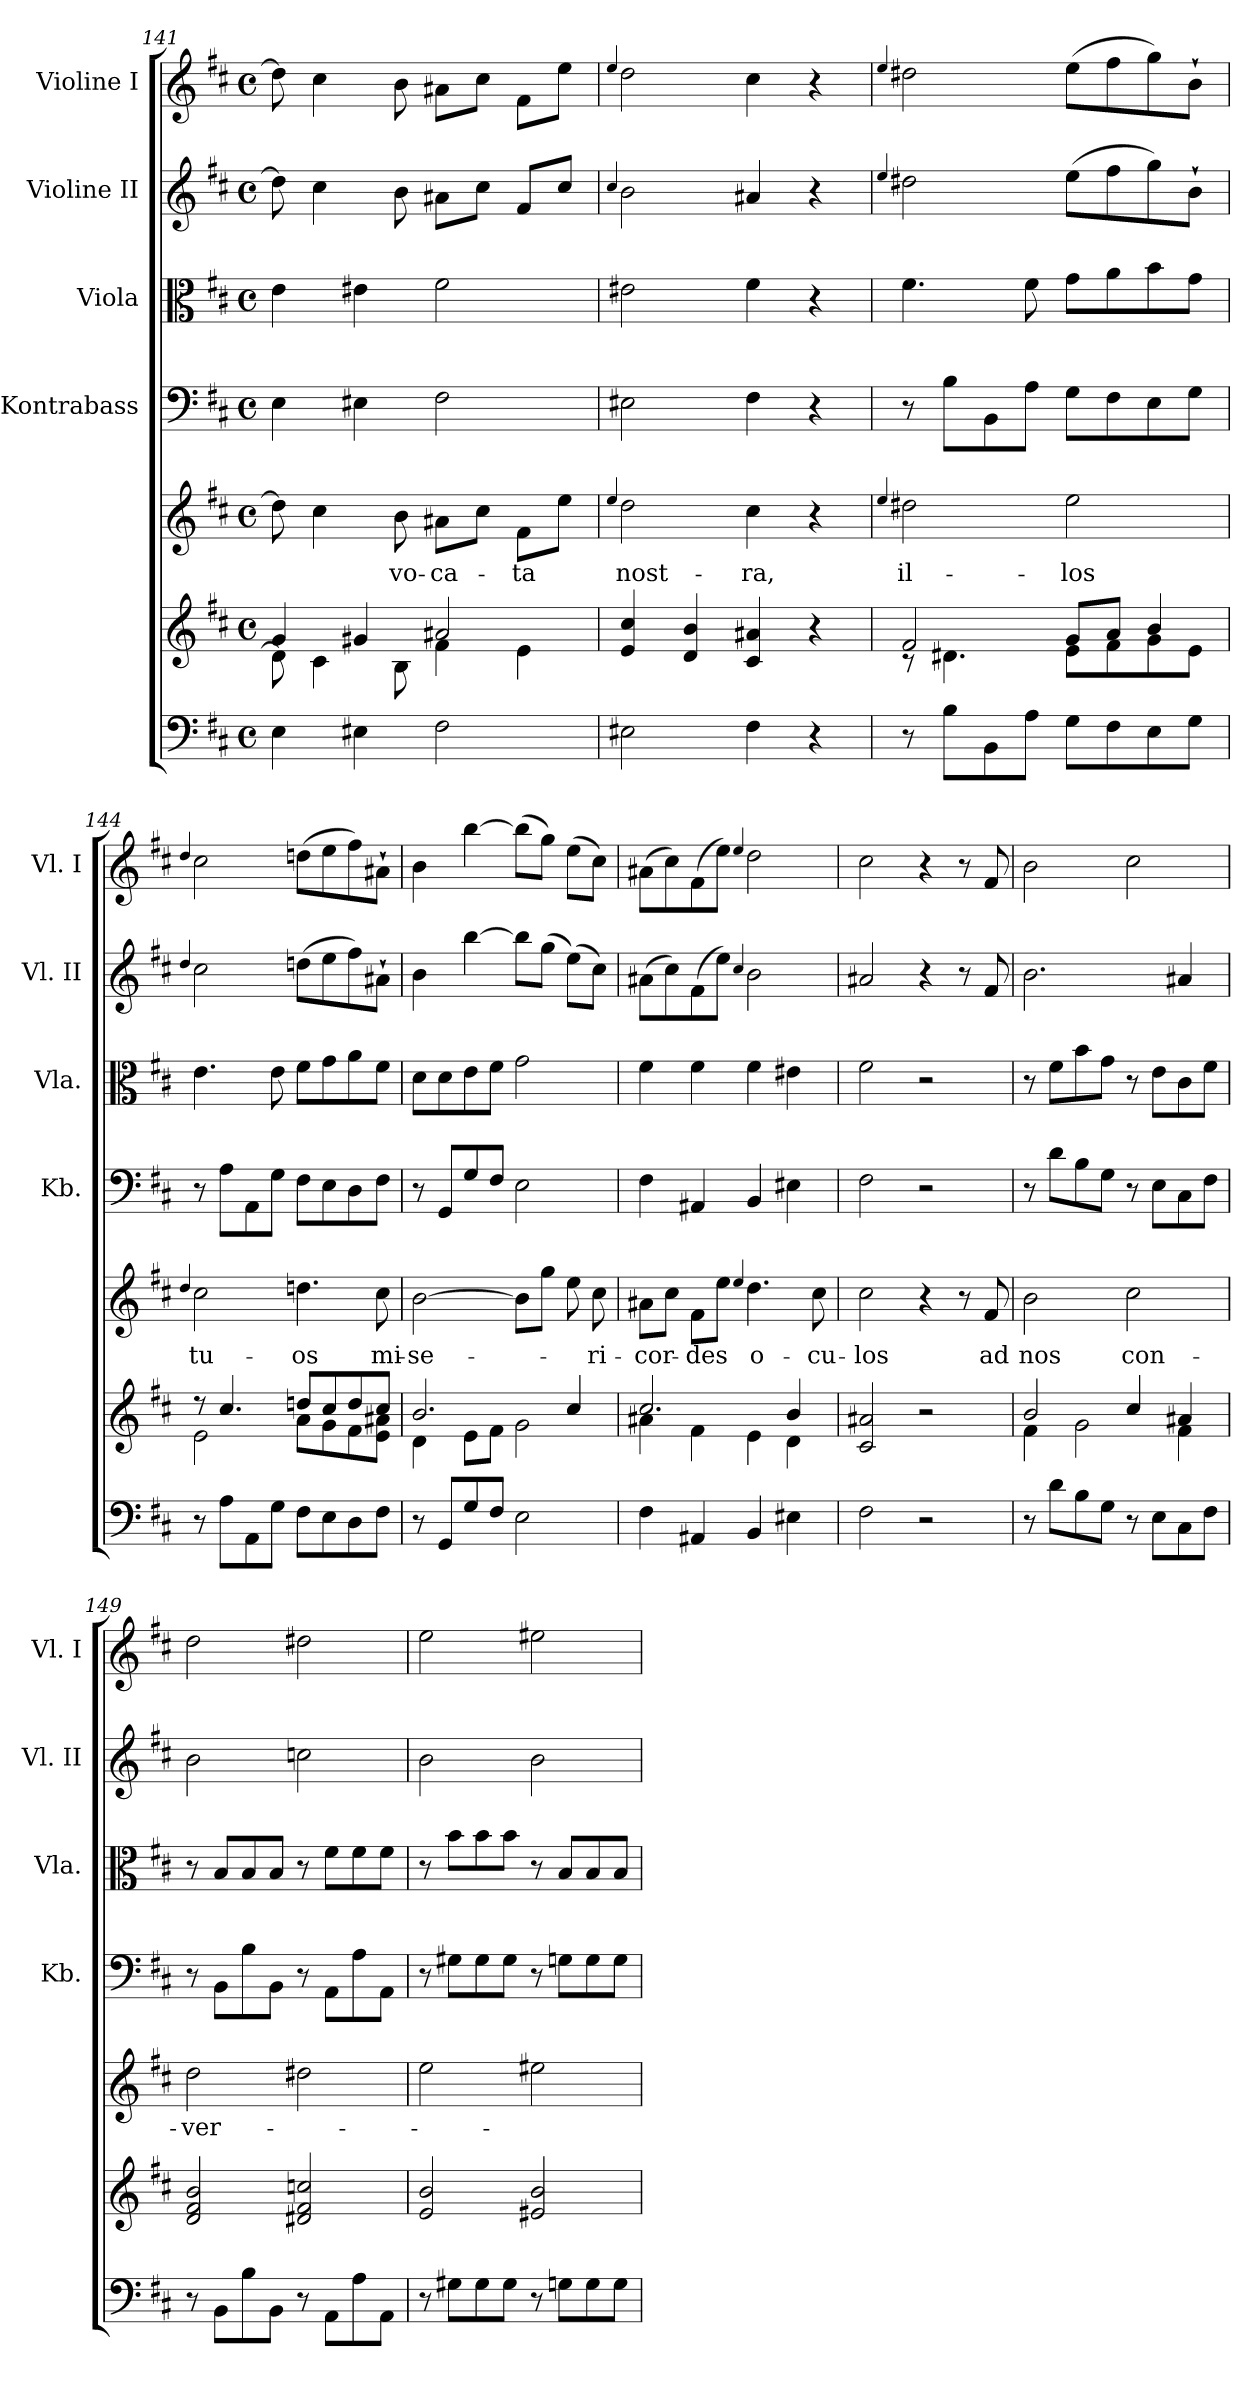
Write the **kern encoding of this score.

**kern	**kern	**kern	**text	**kern	**kern	**kern	**kern
*part6	*part6	*part5	*part5	*part4	*part3	*part2	*part1
*staff7	*staff6	*staff5	*staff5	*staff4	*staff3	*staff2	*staff1
*	*	*	*	*I"Kontrabass	*I"Viola	*I"Violine II	*I"Violine I
*	*	*	*	*I'Kb.	*I'Vla.	*I'Vl. II	*I'Vl. I
*clefF4	*clefG2	*clefG2	*	*clefF4	*clefC3	*clefG2	*clefG2
*	*	*	*	*ITrd7c12	*	*	*
*k[f#c#]	*k[f#c#]	*k[f#c#]	*	*k[f#c#]	*k[f#c#]	*k[f#c#]	*k[f#c#]
*D:	*D:	*D:	*	*D:	*D:	*D:	*D:
*M4/4	*M4/4	*M4/4	*	*M4/4	*M4/4	*M4/4	*M4/4
*met(c)	*met(c)	*met(c)	*	*met(c)	*met(c)	*met(c)	*met(c)
=141	=141	=141	=141	=141	=141	=141	=141
*	*^	*	*	*	*	*	*
4E\	4g/	8d\]	8dd\]	.	4EE\	4e\	8dd\]	8dd\]
.	.	4c#\	4cc#\	.	.	.	4cc#\	4cc#\
4E#X\	4g#X/	.	.	.	4EE#X\	4e#X\	.	.
!	!	!	!	!LO:LY:b	!	!	!	!
.	.	8B\	8b\	-vo-	.	.	8b\	8b\
!	!	!	!	!LO:LY:b	!	!	!	!
2F#\	2a#X/	4f#\	8a#X\L	-ca-	2FF#\	2f#\	8a#X\L	8a#X\L
.	.	.	8cc#\J	.	.	.	8cc#\J	8cc#\J
!	!	!	!	!LO:LY:b	!	!	!	!
.	.	4e\	8f#\L	-ta	.	.	8f#/L	8f#\L
.	.	.	8ee\J	.	.	.	8cc#/J	8ee\J
*	*v	*v	*	*	*	*	*	*
=142	=142	=142	=142	=142	=142	=142	=142
.	.	4qqee/	.	.	.	4qqcc#/	4qqee/
!	!	!	!LO:LY:b	!	!	!	!
2E#X\	4e/ 4cc#/	2dd\	nost-	2EE#X\	2e#X\	2b\	2dd\
.	4d/ 4b/	.	.	.	.	.	.
!	!	!	!LO:LY:b	!	!	!	!
4F#\	4c#/ 4a#X/	4cc#\	-ra,	4FF#\	4f#\	4a#X/	4cc#\
4r	4r	4r	.	4r	4r	4r	4r
=143	=143	=143	=143	=143	=143	=143	=143
.	.	4qqee/	.	.	.	4qqee/	4qqee/
*	*^	*	*	*	*	*	*
!	!	!	!	!LO:LY:b	!	!	!	!
8r	2f#/	8rB	2dd#X\	il-	8r	4.f#\	2dd#X\	2dd#X\
8B\L	.	4.d#X\	.	.	8BB\L	.	.	.
8BB\	.	.	.	.	8BBB\	.	.	.
8A\J	.	.	.	.	8AA\J	8f#\	.	.
!	!	!	!	!LO:LY:b	!	!	!	!
8G\L	8g/L	8e\L	2ee\	-los	8GG\L	8g\L	(>8ee\L	(>8ee\L
8F#\	8a/J	8f#\	.	.	8FF#\	8a\	8ff#\	8ff#\
8E\	4b/	8g\	.	.	8EE\	8b\	8gg\)	8gg\)
8G\J	.	8e\J	.	.	8GG\J	8g\J	8b`>\J	8b`>\J
=144	=144	=144	=144	=144	=144	=144	=144	=144
.	.	.	4qqdd/	.	.	.	4qqdd/	4qqdd/
!	!	!	!	!LO:LY:b	!	!	!	!
8r	8rdd	2e\	2cc#\	tu-	8r	4.e\	2cc#\	2cc#\
8A\L	4.cc#/	.	.	.	8AA\L	.	.	.
8AA\	.	.	.	.	8AAA\	.	.	.
8G\J	.	.	.	.	8GG\J	8e\	.	.
!	!	!	!	!LO:LY:b	!	!	!	!
8F#\L	8ddn/L	8a\L	4.ddn\	-os	8FF#\L	8f#\L	(>8ddn\L	(>8ddn\L
8E\	8cc#/	8g\	.	.	8EE\	8g\	8ee\	8ee\
8D\	8dd/	8f#\	.	.	8DD\	8a\	8ff#\)	8ff#\)
!	!	!	!	!LO:LY:b	!	!	!	!
8F#\J	8cc#/J	8e\ 8a#X\J	8cc#\	mi-	8FF#\J	8f#\J	8a#X`>\J	8a#X`>\J
!!LO:LB:g=z
=145	=145	=145	=145	=145	=145	=145	=145	=145
!	!	!	!	!LO:LY:b	!	!	!	!
8r	2.b/	4d\	[2b\	-se-	8r	8d\L	4b\	4b\
8GG/L	.	.	.	.	8GGG/L	8d\	.	.
8G/	.	8e\L	.	.	8GG/	8e\	[4bb\	[4bb\
8F#/J	.	8f#\J	.	.	8FF#/J	8f#\J	.	.
2E\	.	2g\	8b\L]	.	2EE\	2g\	8bb\L]	(>8bb\L]
.	.	.	8gg\J	.	.	.	(>8gg\J	8gg\J)
.	4cc#/	.	8ee\	.	.	.	(>8ee\L)	(>8ee\L
!	!	!	!	!LO:LY:b	!	!	!	!
.	.	.	8cc#\	-ri-	.	.	8cc#\J)	8cc#\J)
=146	=146	=146	=146	=146	=146	=146	=146	=146
!	!	!	!	!LO:LY:b	!	!	!	!
4F#\	2.cc#/	4a#X\	8a#X\L	-cor-	4FF#\	4f#\	(>8a#X\L	(>8a#X\L
.	.	.	8cc#\J	.	.	.	8cc#\)	8cc#\)
!	!	!	!	!LO:LY:b	!	!	!	!
4AA#X/	.	4f#\	8f#\L	-des	4AAA#X/	4f#\	(>8f#\	(>8f#\
.	.	.	8ee\J	.	.	.	8ee\J)	8ee\J)
.	.	.	4qqee/	.	.	.	4qqcc#/	4qqee/
!	!	!	!	!LO:LY:b	!	!	!	!
4BB/	.	4e\	4.dd\	o-	4BBB/	4f#\	2b\	2dd\
4E#X\	4b/	4d\	.	.	4EE#X\	4e#X\	.	.
!	!	!	!	!LO:LY:b	!	!	!	!
.	.	.	8cc#\	-cu-	.	.	.	.
*	*v	*v	*	*	*	*	*	*
=147	=147	=147	=147	=147	=147	=147	=147
!	!	!	!LO:LY:b	!	!	!	!
2F#\	2c#/ 2a#X/	2cc#\	-los	2FF#\	2f#\	2a#X/	2cc#\
2r	2r	4r	.	2r	2r	4r	4r
.	.	8r	.	.	.	8r	8r
!	!	!	!LO:LY:b	!	!	!	!
.	.	8f#/	ad	.	.	8f#/	8f#/
=148	=148	=148	=148	=148	=148	=148	=148
*	*^	*	*	*	*	*	*
!	!	!	!	!LO:LY:b	!	!	!	!
8r	2b/	4f#\	2b\	nos	8r	8r	2.b\	2b\
8d\L	.	.	.	.	8D\L	8f#\L	.	.
8B\	.	2g\	.	.	8BB\	8b\	.	.
8G\J	.	.	.	.	8GG\J	8g\J	.	.
!	!	!	!	!LO:LY:b	!	!	!	!
8r	4cc#/	.	2cc#\	con-	8r	8r	.	2cc#\
8E\L	.	.	.	.	8EE\L	8e\L	.	.
8C#\	4a#X/	4f#\	.	.	8CC#\	8c#\	4a#X/	.
8F#\J	.	.	.	.	8FF#\J	8f#\J	.	.
*	*v	*v	*	*	*	*	*	*
=149	=149	=149	=149	=149	=149	=149	=149
!	!	!	!LO:LY:b	!	!	!	!
8r	2d/ 2f#/ 2b/	2dd\	-ver-	8r	8r	2b\	2dd\
8BB\L	.	.	.	8BBB\L	8B/L	.	.
8B\	.	.	.	8BB\	8B/	.	.
8BB\J	.	.	.	8BBB\J	8B/J	.	.
8r	2d#X/ 2f#/ 2ccn/	2dd#X\	.	8r	8r	2ccn\	2dd#X\
8AA\L	.	.	.	8AAA\L	8f#\L	.	.
8A\	.	.	.	8AA\	8f#\	.	.
8AA\J	.	.	.	8AAA\J	8f#\J	.	.
!!LO:PB:g=z
=150	=150	=150	=150	=150	=150	=150	=150
8r	2e/ 2b/	2ee\	.	8r	8r	2b\	2ee\
8G#X\L	.	.	.	8GG#X\L	8b\L	.	.
8G#\	.	.	.	8GG#\	8b\	.	.
8G#\J	.	.	.	8GG#\J	8b\J	.	.
8r	2e#X/ 2b/	2ee#X\	.	8r	8r	2b\	2ee#X\
8Gn\L	.	.	.	8GGn\L	8B/L	.	.
8G\	.	.	.	8GG\	8B/	.	.
8G\J	.	.	.	8GG\J	8B/J	.	.
=	=	=	=	=	=	=	=
*-	*-	*-	*-	*-	*-	*-	*-
